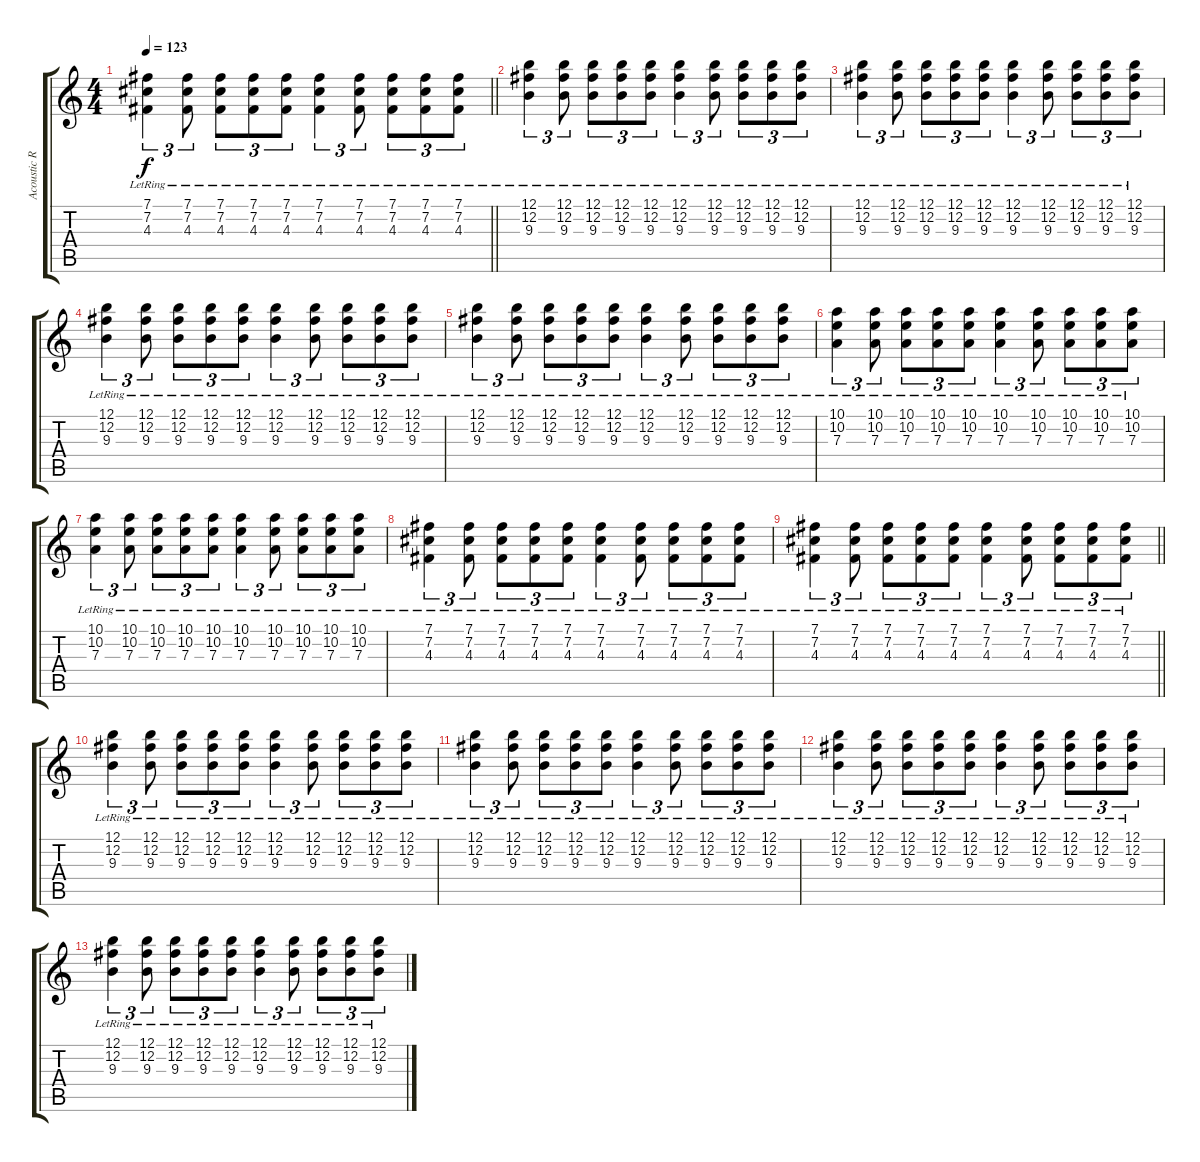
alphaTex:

\track ("Acoustic Rhythm" "Acoustic R") {instrument acousticguitarsteel}
\staff {score tabs}
\tuning (B3 Gb3 D3 A2 E2 B1) {hide}
\ts (4 4)
\tempo 123
\clef g2
\barLineRight lightlight
\ks c
(7.1{lr} 7.2{lr} 4.3{lr}).4{tu (3 2) dy f} (7.1{lr} 7.2{lr} 4.3{lr}).8{tu (3 2)} (7.1{lr} 7.2{lr} 4.3{lr}).8{tu (3 2)} (7.1{lr} 7.2{lr} 4.3{lr}).8{tu (3 2)} (7.1{lr} 7.2{lr} 4.3{lr}).8{tu (3 2)} (7.1{lr} 7.2{lr} 4.3{lr}).4{tu (3 2)} (7.1{lr} 7.2{lr} 4.3{lr}).8{tu (3 2)} (7.1{lr} 7.2{lr} 4.3{lr}).8{tu (3 2)} (7.1{lr} 7.2{lr} 4.3{lr}).8{tu (3 2)} (7.1{lr} 7.2{lr} 4.3{lr}).8{tu (3 2)} |
\section ("" "")
(12.1{lr} 12.2{lr} 9.3{lr}).4{tu (3 2)} (12.1{lr} 12.2{lr} 9.3{lr}).8{tu (3 2)} (12.1{lr} 12.2{lr} 9.3{lr}).8{tu (3 2)} (12.1{lr} 12.2{lr} 9.3{lr}).8{tu (3 2)} (12.1{lr} 12.2{lr} 9.3{lr}).8{tu (3 2)} (12.1{lr} 12.2{lr} 9.3{lr}).4{tu (3 2)} (12.1{lr} 12.2{lr} 9.3{lr}).8{tu (3 2)} (12.1{lr} 12.2{lr} 9.3{lr}).8{tu (3 2)} (12.1{lr} 12.2{lr} 9.3{lr}).8{tu (3 2)} (12.1{lr} 12.2{lr} 9.3{lr}).8{tu (3 2)} |
(12.1{lr} 12.2{lr} 9.3{lr}).4{tu (3 2)} (12.1{lr} 12.2{lr} 9.3{lr}).8{tu (3 2)} (12.1{lr} 12.2{lr} 9.3{lr}).8{tu (3 2)} (12.1{lr} 12.2{lr} 9.3{lr}).8{tu (3 2)} (12.1{lr} 12.2{lr} 9.3{lr}).8{tu (3 2)} (12.1{lr} 12.2{lr} 9.3{lr}).4{tu (3 2)} (12.1{lr} 12.2{lr} 9.3{lr}).8{tu (3 2)} (12.1{lr} 12.2{lr} 9.3{lr}).8{tu (3 2)} (12.1{lr} 12.2{lr} 9.3{lr}).8{tu (3 2)} (12.1{lr} 12.2{lr} 9.3{lr}).8{tu (3 2)} |
(12.1{lr} 12.2{lr} 9.3{lr}).4{tu (3 2)} (12.1{lr} 12.2{lr} 9.3{lr}).8{tu (3 2)} (12.1{lr} 12.2{lr} 9.3{lr}).8{tu (3 2)} (12.1{lr} 12.2{lr} 9.3{lr}).8{tu (3 2)} (12.1{lr} 12.2{lr} 9.3{lr}).8{tu (3 2)} (12.1{lr} 12.2{lr} 9.3{lr}).4{tu (3 2)} (12.1{lr} 12.2{lr} 9.3{lr}).8{tu (3 2)} (12.1{lr} 12.2{lr} 9.3{lr}).8{tu (3 2)} (12.1{lr} 12.2{lr} 9.3{lr}).8{tu (3 2)} (12.1{lr} 12.2{lr} 9.3{lr}).8{tu (3 2)} |
(12.1{lr} 12.2{lr} 9.3{lr}).4{tu (3 2)} (12.1{lr} 12.2{lr} 9.3{lr}).8{tu (3 2)} (12.1{lr} 12.2{lr} 9.3{lr}).8{tu (3 2)} (12.1{lr} 12.2{lr} 9.3{lr}).8{tu (3 2)} (12.1{lr} 12.2{lr} 9.3{lr}).8{tu (3 2)} (12.1{lr} 12.2{lr} 9.3{lr}).4{tu (3 2)} (12.1{lr} 12.2{lr} 9.3{lr}).8{tu (3 2)} (12.1{lr} 12.2{lr} 9.3{lr}).8{tu (3 2)} (12.1{lr} 12.2{lr} 9.3{lr}).8{tu (3 2)} (12.1{lr} 12.2{lr} 9.3{lr}).8{tu (3 2)} |
(10.1{lr} 10.2{lr} 7.3{lr}).4{tu (3 2)} (10.1{lr} 10.2{lr} 7.3{lr}).8{tu (3 2)} (10.1{lr} 10.2{lr} 7.3{lr}).8{tu (3 2)} (10.1{lr} 10.2{lr} 7.3{lr}).8{tu (3 2)} (10.1{lr} 10.2{lr} 7.3{lr}).8{tu (3 2)} (10.1{lr} 10.2{lr} 7.3{lr}).4{tu (3 2)} (10.1{lr} 10.2{lr} 7.3{lr}).8{tu (3 2)} (10.1{lr} 10.2{lr} 7.3{lr}).8{tu (3 2)} (10.1{lr} 10.2{lr} 7.3{lr}).8{tu (3 2)} (10.1{lr} 10.2{lr} 7.3{lr}).8{tu (3 2)} |
(10.1{lr} 10.2{lr} 7.3{lr}).4{tu (3 2)} (10.1{lr} 10.2{lr} 7.3{lr}).8{tu (3 2)} (10.1{lr} 10.2{lr} 7.3{lr}).8{tu (3 2)} (10.1{lr} 10.2{lr} 7.3{lr}).8{tu (3 2)} (10.1{lr} 10.2{lr} 7.3{lr}).8{tu (3 2)} (10.1{lr} 10.2{lr} 7.3{lr}).4{tu (3 2)} (10.1{lr} 10.2{lr} 7.3{lr}).8{tu (3 2)} (10.1{lr} 10.2{lr} 7.3{lr}).8{tu (3 2)} (10.1{lr} 10.2{lr} 7.3{lr}).8{tu (3 2)} (10.1{lr} 10.2{lr} 7.3{lr}).8{tu (3 2)} |
(7.1{lr} 7.2{lr} 4.3{lr}).4{tu (3 2) volume 5} (7.1{lr} 7.2{lr} 4.3{lr}).8{tu (3 2)} (7.1{lr} 7.2{lr} 4.3{lr}).8{tu (3 2)} (7.1{lr} 7.2{lr} 4.3{lr}).8{tu (3 2)} (7.1{lr} 7.2{lr} 4.3{lr}).8{tu (3 2)} (7.1{lr} 7.2{lr} 4.3{lr}).4{tu (3 2)} (7.1{lr} 7.2{lr} 4.3{lr}).8{tu (3 2)} (7.1{lr} 7.2{lr} 4.3{lr}).8{tu (3 2)} (7.1{lr} 7.2{lr} 4.3{lr}).8{tu (3 2)} (7.1{lr} 7.2{lr} 4.3{lr}).8{tu (3 2)} |
\barLineRight lightlight
(7.1{lr} 7.2{lr} 4.3{lr}).4{tu (3 2)} (7.1{lr} 7.2{lr} 4.3{lr}).8{tu (3 2)} (7.1{lr} 7.2{lr} 4.3{lr}).8{tu (3 2)} (7.1{lr} 7.2{lr} 4.3{lr}).8{tu (3 2)} (7.1{lr} 7.2{lr} 4.3{lr}).8{tu (3 2)} (7.1{lr} 7.2{lr} 4.3{lr}).4{tu (3 2)} (7.1{lr} 7.2{lr} 4.3{lr}).8{tu (3 2)} (7.1{lr} 7.2{lr} 4.3{lr}).8{tu (3 2)} (7.1{lr} 7.2{lr} 4.3{lr}).8{tu (3 2)} (7.1{lr} 7.2{lr} 4.3{lr}).8{tu (3 2)} |
\section ("" "")
(12.1{lr} 12.2{lr} 9.3{lr}).4{tu (3 2)} (12.1{lr} 12.2{lr} 9.3{lr}).8{tu (3 2)} (12.1{lr} 12.2{lr} 9.3{lr}).8{tu (3 2)} (12.1{lr} 12.2{lr} 9.3{lr}).8{tu (3 2)} (12.1{lr} 12.2{lr} 9.3{lr}).8{tu (3 2)} (12.1{lr} 12.2{lr} 9.3{lr}).4{tu (3 2)} (12.1{lr} 12.2{lr} 9.3{lr}).8{tu (3 2)} (12.1{lr} 12.2{lr} 9.3{lr}).8{tu (3 2)} (12.1{lr} 12.2{lr} 9.3{lr}).8{tu (3 2)} (12.1{lr} 12.2{lr} 9.3{lr}).8{tu (3 2)} |
(12.1{lr} 12.2{lr} 9.3{lr}).4{tu (3 2)} (12.1{lr} 12.2{lr} 9.3{lr}).8{tu (3 2)} (12.1{lr} 12.2{lr} 9.3{lr}).8{tu (3 2)} (12.1{lr} 12.2{lr} 9.3{lr}).8{tu (3 2)} (12.1{lr} 12.2{lr} 9.3{lr}).8{tu (3 2)} (12.1{lr} 12.2{lr} 9.3{lr}).4{tu (3 2)} (12.1{lr} 12.2{lr} 9.3{lr}).8{tu (3 2)} (12.1{lr} 12.2{lr} 9.3{lr}).8{tu (3 2)} (12.1{lr} 12.2{lr} 9.3{lr}).8{tu (3 2)} (12.1{lr} 12.2{lr} 9.3{lr}).8{tu (3 2)} |
(12.1{lr} 12.2{lr} 9.3{lr}).4{tu (3 2)} (12.1{lr} 12.2{lr} 9.3{lr}).8{tu (3 2)} (12.1{lr} 12.2{lr} 9.3{lr}).8{tu (3 2)} (12.1{lr} 12.2{lr} 9.3{lr}).8{tu (3 2)} (12.1{lr} 12.2{lr} 9.3{lr}).8{tu (3 2)} (12.1{lr} 12.2{lr} 9.3{lr}).4{tu (3 2)} (12.1{lr} 12.2{lr} 9.3{lr}).8{tu (3 2)} (12.1{lr} 12.2{lr} 9.3{lr}).8{tu (3 2)} (12.1{lr} 12.2{lr} 9.3{lr}).8{tu (3 2)} (12.1{lr} 12.2{lr} 9.3{lr}).8{tu (3 2)} |
(12.1{lr} 12.2{lr} 9.3{lr}).4{tu (3 2)} (12.1{lr} 12.2{lr} 9.3{lr}).8{tu (3 2)} (12.1{lr} 12.2{lr} 9.3{lr}).8{tu (3 2)} (12.1{lr} 12.2{lr} 9.3{lr}).8{tu (3 2)} (12.1{lr} 12.2{lr} 9.3{lr}).8{tu (3 2)} (12.1{lr} 12.2{lr} 9.3{lr}).4{tu (3 2)} (12.1{lr} 12.2{lr} 9.3{lr}).8{tu (3 2)} (12.1{lr} 12.2{lr} 9.3{lr}).8{tu (3 2)} (12.1{lr} 12.2{lr} 9.3{lr}).8{tu (3 2)} (12.1{lr} 12.2{lr} 9.3{lr}).8{tu (3 2)}
